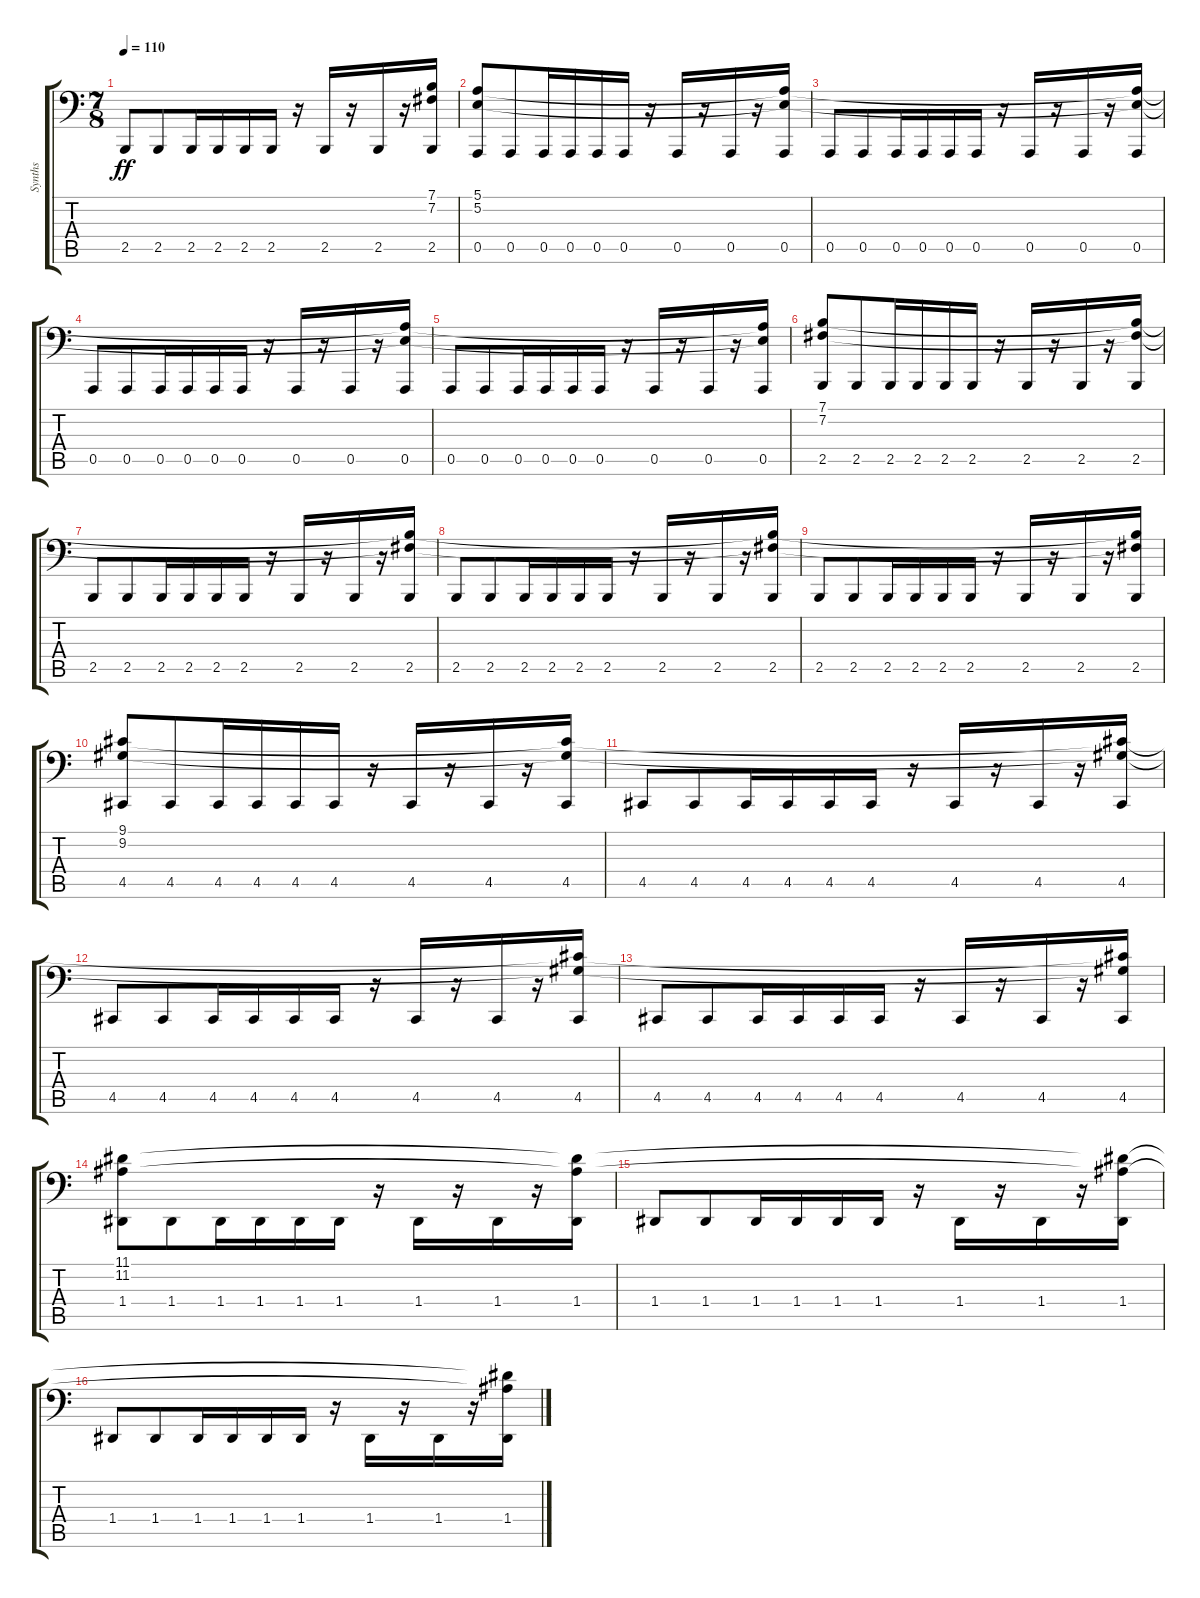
\track ("Synths" "Synths") {instrument synthstrings1}
\staff {score tabs}
\tuning (E3 B2 G2 D2 A1 E1) {hide}
\ts (7 8)
\tempo 110
\clef f4
\ks c
2.5.8{dy ff} 2.5.8 2.5.16 2.5.16 2.5.16 2.5.16 r.16 2.5.16 r.16 2.5.16 r.16 (7.1{t} 7.2{t} 2.5).16 |
(5.1 5.2 0.5).8 0.5.8 0.5.16 0.5.16 0.5.16 0.5.16 r.16 0.5.16 r.16 0.5.16 r.16 (5.1{t} 5.2{t} 0.5).16 |
0.5.8 0.5.8 0.5.16 0.5.16 0.5.16 0.5.16 r.16 0.5.16 r.16 0.5.16 r.16 (5.1{t} 5.2{t} 0.5).16 |
0.5.8 0.5.8 0.5.16 0.5.16 0.5.16 0.5.16 r.16 0.5.16 r.16 0.5.16 r.16 (5.1{t} 5.2{t} 0.5).16 |
0.5.8 0.5.8 0.5.16 0.5.16 0.5.16 0.5.16 r.16 0.5.16 r.16 0.5.16 r.16 (5.1{t} 5.2{t} 0.5).16 |
(7.1 7.2 2.5).8 2.5.8 2.5.16 2.5.16 2.5.16 2.5.16 r.16 2.5.16 r.16 2.5.16 r.16 (7.1{t} 7.2{t} 2.5).16 |
2.5.8 2.5.8 2.5.16 2.5.16 2.5.16 2.5.16 r.16 2.5.16 r.16 2.5.16 r.16 (7.1{t} 7.2{t} 2.5).16 |
2.5.8 2.5.8 2.5.16 2.5.16 2.5.16 2.5.16 r.16 2.5.16 r.16 2.5.16 r.16 (7.1{t} 7.2{t} 2.5).16 |
2.5.8 2.5.8 2.5.16 2.5.16 2.5.16 2.5.16 r.16 2.5.16 r.16 2.5.16 r.16 (7.1{t} 7.2{t} 2.5).16 |
(9.1 9.2 4.5).8 4.5.8 4.5.16 4.5.16 4.5.16 4.5.16 r.16 4.5.16 r.16 4.5.16 r.16 (9.1{t} 9.2{t} 4.5).16 |
4.5.8 4.5.8 4.5.16 4.5.16 4.5.16 4.5.16 r.16 4.5.16 r.16 4.5.16 r.16 (9.1{t} 9.2{t} 4.5).16 |
4.5.8 4.5.8 4.5.16 4.5.16 4.5.16 4.5.16 r.16 4.5.16 r.16 4.5.16 r.16 (9.1{t} 9.2{t} 4.5).16 |
4.5.8 4.5.8 4.5.16 4.5.16 4.5.16 4.5.16 r.16 4.5.16 r.16 4.5.16 r.16 (9.1{t} 9.2{t} 4.5).16 |
(11.1 11.2 1.4).8 1.4.8 1.4.16 1.4.16 1.4.16 1.4.16 r.16 1.4.16 r.16 1.4.16 r.16 (11.1{t} 11.2{t} 1.4).16 |
1.4.8 1.4.8 1.4.16 1.4.16 1.4.16 1.4.16 r.16 1.4.16 r.16 1.4.16 r.16 (11.1{t} 11.2{t} 1.4).16 |
1.4.8 1.4.8 1.4.16 1.4.16 1.4.16 1.4.16 r.16 1.4.16 r.16 1.4.16 r.16 (11.1{t} 11.2{t} 1.4).16
